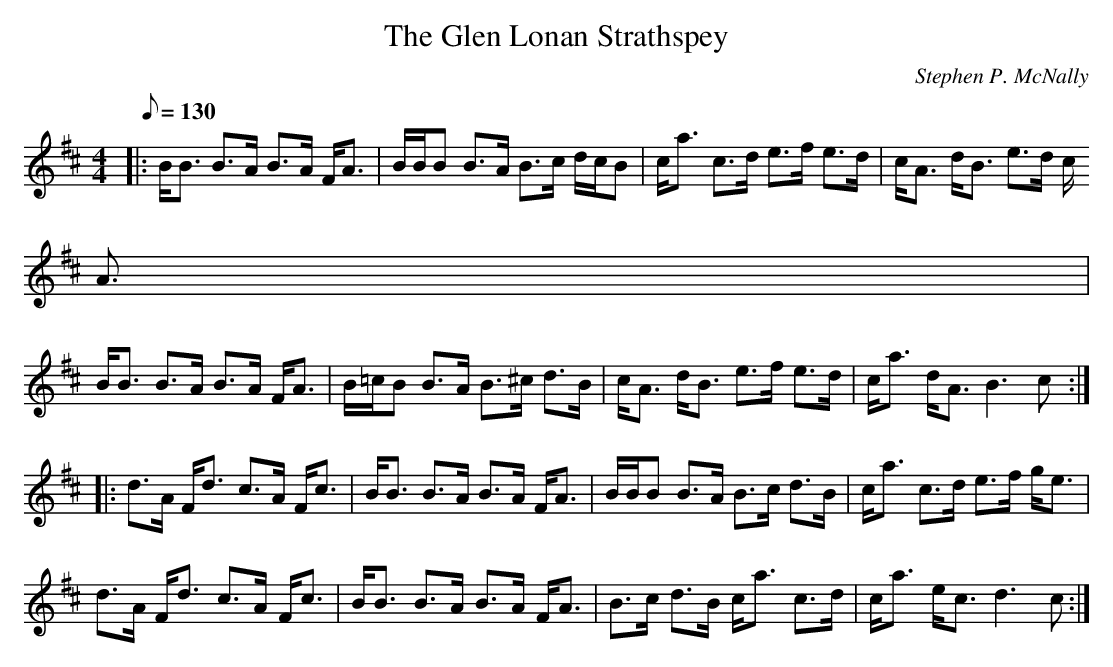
X:1
T:The Glen Lonan Strathspey
M:4/4
L:1/8
Q:130
C:Stephen P. McNally
K:D
|:B<B B>A B>A F<A|B/2B/2B B>A B>c d/2c/2B|c<a c>d e>f e>d|c<A d<B e>d c<
A|
B<B B>A B>A F<A| B/2=c/2B B>A B>^c d>B|c<A d<B e>f e>d|c<a d<A B3 c:|
|:d>A F<d c>A F<c|B<B B>A B>A F<A|B/2B/2B B>A B>c d>B|c<a c>d e>f g<e|
d>A F<d c>A F<c|B<B B>A B>A F<A| B>c d>B c<a c>d|c<a e<c d3 c:|
